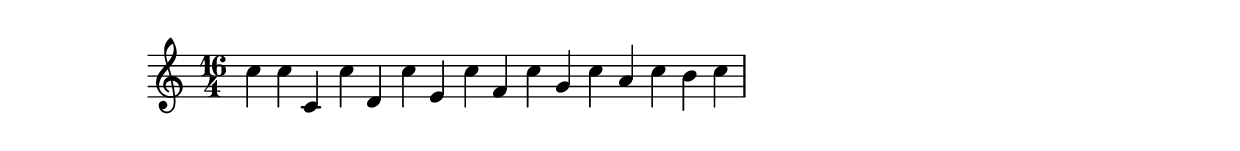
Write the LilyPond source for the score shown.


\version "2.1.36"

\header{

texidoc="

There are optical corrections to the spacing of stems. The overlap between 
two adjacent stems of different direction is used as a measure for how
much to correct."

}

\score { 
  \context Voice \notes\relative c {
  % make sure neutral is down.
    \override Stem  #'neutral-direction = #-1
	\time 16/4  c''4 c c,  c' d, c' e, c' f, c' g c a c b c
	
  }
  \paper {
    raggedright = ##t
  }  
}

